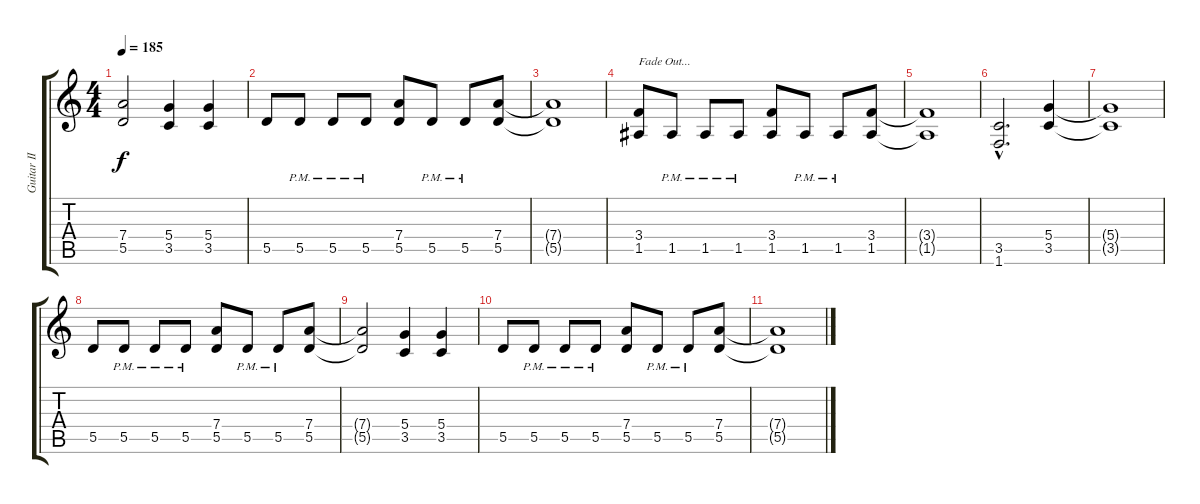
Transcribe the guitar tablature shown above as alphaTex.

\track ("Guitar II" "Guitar II") {instrument distortionguitar}
\staff {score tabs}
\tuning (E4 B3 G3 D3 A2 E2) {hide}
\ts (4 4)
\tempo 185
\clef g2
\ks c
(7.4{t} 5.5{t}).2{dy f} (5.4 3.5).4 (5.4 3.5).4 |
5.5.8 5.5{pm}.8 5.5{pm}.8 5.5{pm}.8 (7.4 5.5).8 5.5{pm}.8 5.5{pm}.8 (7.4 5.5).8 |
(7.4{t} 5.5{t}).1 |
(3.4 1.5).8{txt "Fade Out..."} 1.5{pm}.8 1.5{pm}.8 1.5{pm}.8 (3.4 1.5).8 1.5{pm}.8 1.5{pm}.8 (3.4 1.5).8 |
(3.4{t} 1.5{t}).1 |
(3.5{hac} 1.6{hac}).2{d} (5.4 3.5).4 |
(5.4{t} 3.5{t}).1 |
5.5.8 5.5{pm}.8 5.5{pm}.8 5.5{pm}.8 (7.4 5.5).8 5.5{pm}.8 5.5{pm}.8 (7.4 5.5).8 |
(7.4{t} 5.5{t}).2 (5.4 3.5).4 (5.4 3.5).4 |
5.5.8 5.5{pm}.8 5.5{pm}.8 5.5{pm}.8 (7.4 5.5).8 5.5{pm}.8 5.5{pm}.8 (7.4 5.5).8 |
(7.4{t} 5.5{t}).1
